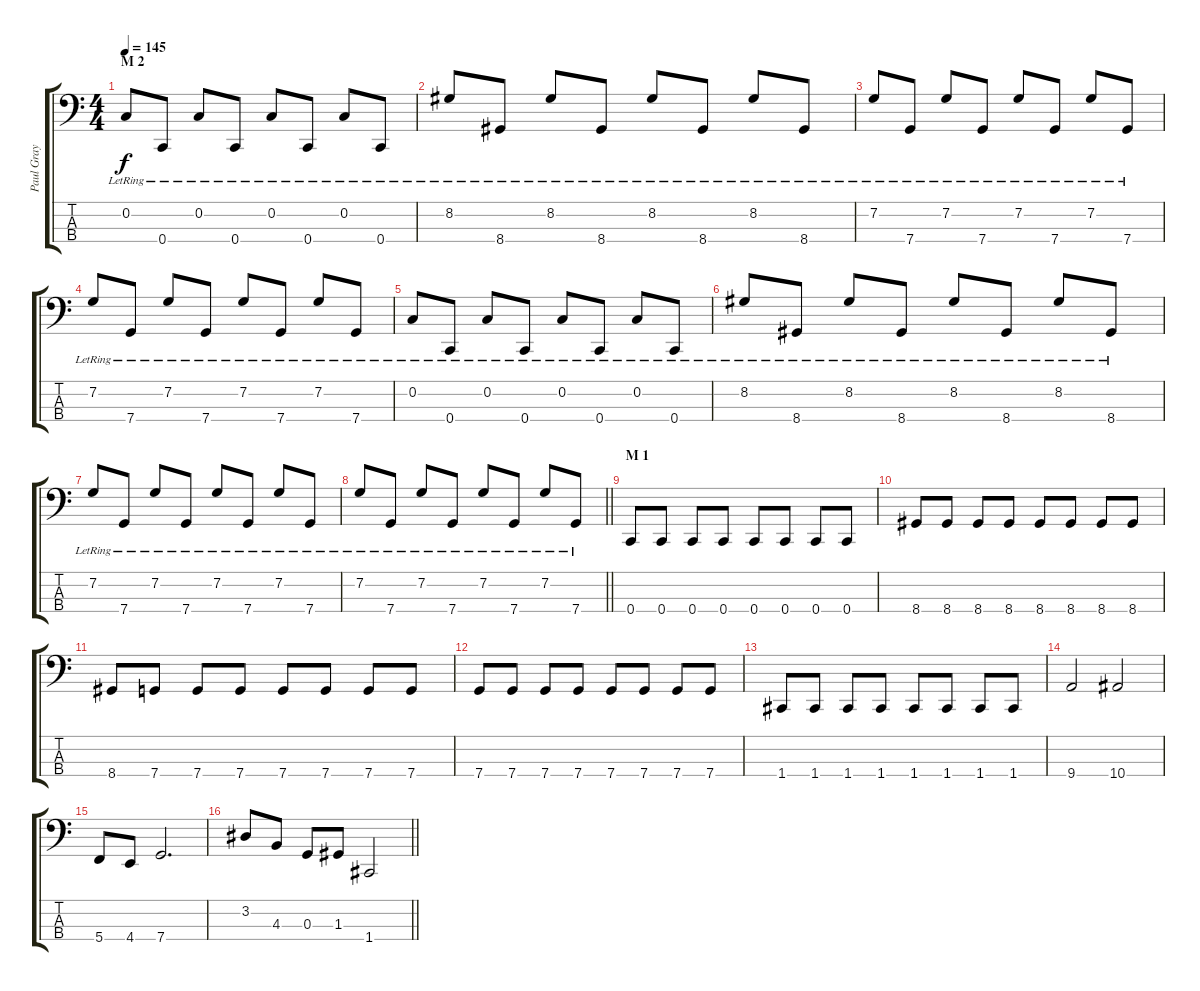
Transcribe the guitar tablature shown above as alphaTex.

\track ("Paul Gray" "Paul Gray") {instrument electricbasspick}
\staff {score tabs}
\tuning (F2 C2 G1 C1) {hide}
\ts (4 4)
\section ("" "M 2")
\tempo 145
\clef f4
\ks c
0.2{lr}.8{dy f} 0.4{lr}.8 0.2{lr}.8 0.4{lr}.8 0.2{lr}.8 0.4{lr}.8 0.2{lr}.8 0.4{lr}.8 |
8.2{lr}.8 8.4{lr}.8 8.2{lr}.8 8.4{lr}.8 8.2{lr}.8 8.4{lr}.8 8.2{lr}.8 8.4{lr}.8 |
7.2{lr}.8 7.4{lr}.8 7.2{lr}.8 7.4{lr}.8 7.2{lr}.8 7.4{lr}.8 7.2{lr}.8 7.4{lr}.8 |
7.2{lr}.8 7.4{lr}.8 7.2{lr}.8 7.4{lr}.8 7.2{lr}.8 7.4{lr}.8 7.2{lr}.8 7.4{lr}.8 |
0.2{lr}.8 0.4{lr}.8 0.2{lr}.8 0.4{lr}.8 0.2{lr}.8 0.4{lr}.8 0.2{lr}.8 0.4{lr}.8 |
8.2{lr}.8 8.4{lr}.8 8.2{lr}.8 8.4{lr}.8 8.2{lr}.8 8.4{lr}.8 8.2{lr}.8 8.4{lr}.8 |
7.2{lr}.8 7.4{lr}.8 7.2{lr}.8 7.4{lr}.8 7.2{lr}.8 7.4{lr}.8 7.2{lr}.8 7.4{lr}.8 |
\barLineRight lightlight
7.2{lr}.8 7.4{lr}.8 7.2{lr}.8 7.4{lr}.8 7.2{lr}.8 7.4{lr}.8 7.2{lr}.8 7.4{lr}.8 |
\section ("" "M 1")
0.4.8 0.4.8 0.4.8 0.4.8 0.4.8 0.4.8 0.4.8 0.4.8 |
8.4.8 8.4.8 8.4.8 8.4.8 8.4.8 8.4.8 8.4.8 8.4.8 |
8.4.8 7.4.8 7.4.8 7.4.8 7.4.8 7.4.8 7.4.8 7.4.8 |
7.4.8 7.4.8 7.4.8 7.4.8 7.4.8 7.4.8 7.4.8 7.4.8 |
1.4.8 1.4.8 1.4.8 1.4.8 1.4.8 1.4.8 1.4.8 1.4.8 |
9.4.2 10.4.2 |
5.4.8 4.4.8 7.4.2{d} |
\barLineRight lightlight
3.2.8 4.3.8 0.3.8 1.3.8 1.4.2
